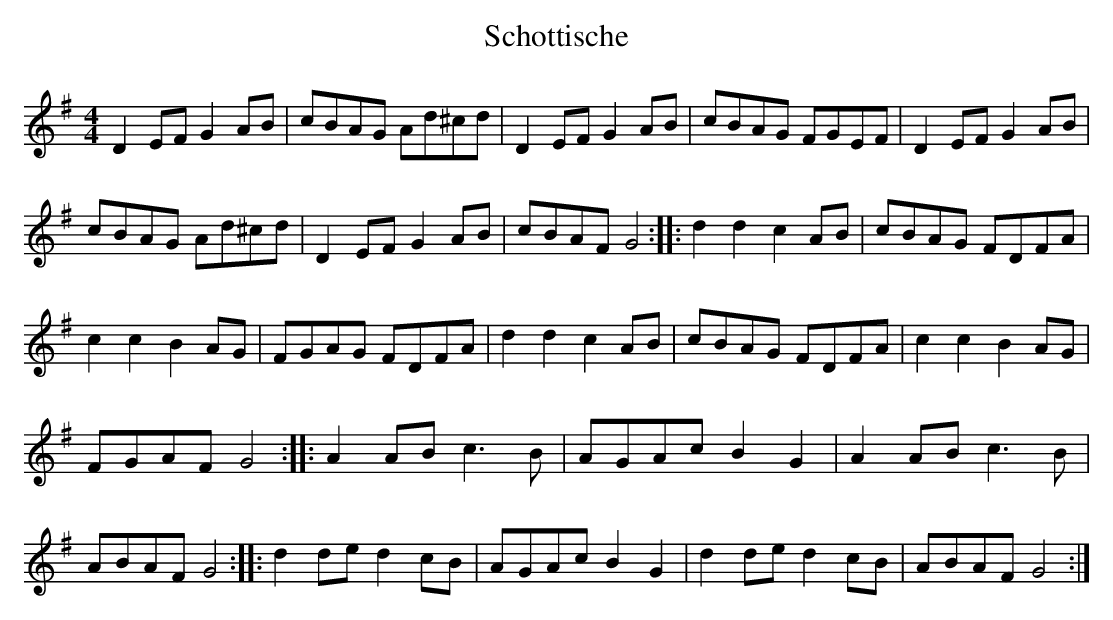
X:1
T:Schottische
L:1/8
M:4/4
K:G
D2EF G2AB | cBAG Ad^cd | D2EF G2AB | cBAG FGEF | D2EF G2AB |
cBAG Ad^cd | D2EF G2AB | cBAF G4 :: d2d2c2AB | cBAG FDFA |
c2c2B2AG | FGAG FDFA | d2d2c2AB | cBAG FDFA | c2c2B2AG |
FGAF G4 :: A2AB c3B | AGAc B2G2 | A2AB c3B |
ABAF G4 :: d2de d2cB | AGAc B2G2 | d2de d2cB | ABAF G4 :|
